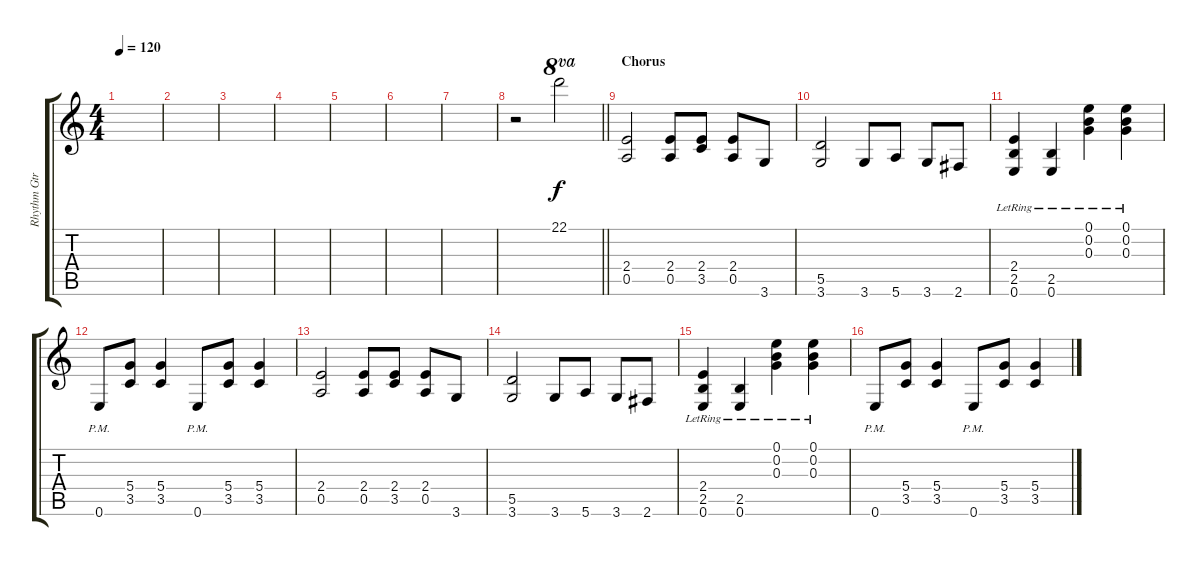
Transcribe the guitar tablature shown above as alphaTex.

\track ("Rhythm Gtr." "Rhythm Gtr") {instrument distortionguitar}
\staff {score tabs}
\tuning (E4 B3 G3 D3 A2 E2) {hide}
\ts (4 4)
\tempo 120
\clef g2
\ks c
|
|
|
|
|
|
|
\barLineRight lightlight
r.2 22.1.2{ot 8va} |
\section ("" "Chorus")
(2.4 0.5).2 (2.4 0.5).8 (2.4 3.5).8 (2.4 0.5).8 3.6.8 |
(5.5 3.6).2 3.6.8 5.6.8 3.6.8 2.6.8 |
(2.4{lr} 2.5{lr} 0.6{lr}).4 (2.5{lr} 0.6{lr}).4 (0.1{lr} 0.2{lr} 0.3{lr}).4 (0.1{lr} 0.2{lr} 0.3{lr}).4 |
0.6{pm}.8 (5.4 3.5).8 (5.4 3.5).4 0.6{pm}.8 (5.4 3.5).8 (5.4 3.5).4 |
(2.4 0.5).2 (2.4 0.5).8 (2.4 3.5).8 (2.4 0.5).8 3.6.8 |
(5.5 3.6).2 3.6.8 5.6.8 3.6.8 2.6.8 |
(2.4{lr} 2.5{lr} 0.6{lr}).4 (2.5{lr} 0.6{lr}).4 (0.1{lr} 0.2{lr} 0.3{lr}).4 (0.1{lr} 0.2{lr} 0.3{lr}).4 |
0.6{pm}.8 (5.4 3.5).8 (5.4 3.5).4 0.6{pm}.8 (5.4 3.5).8 (5.4 3.5).4
